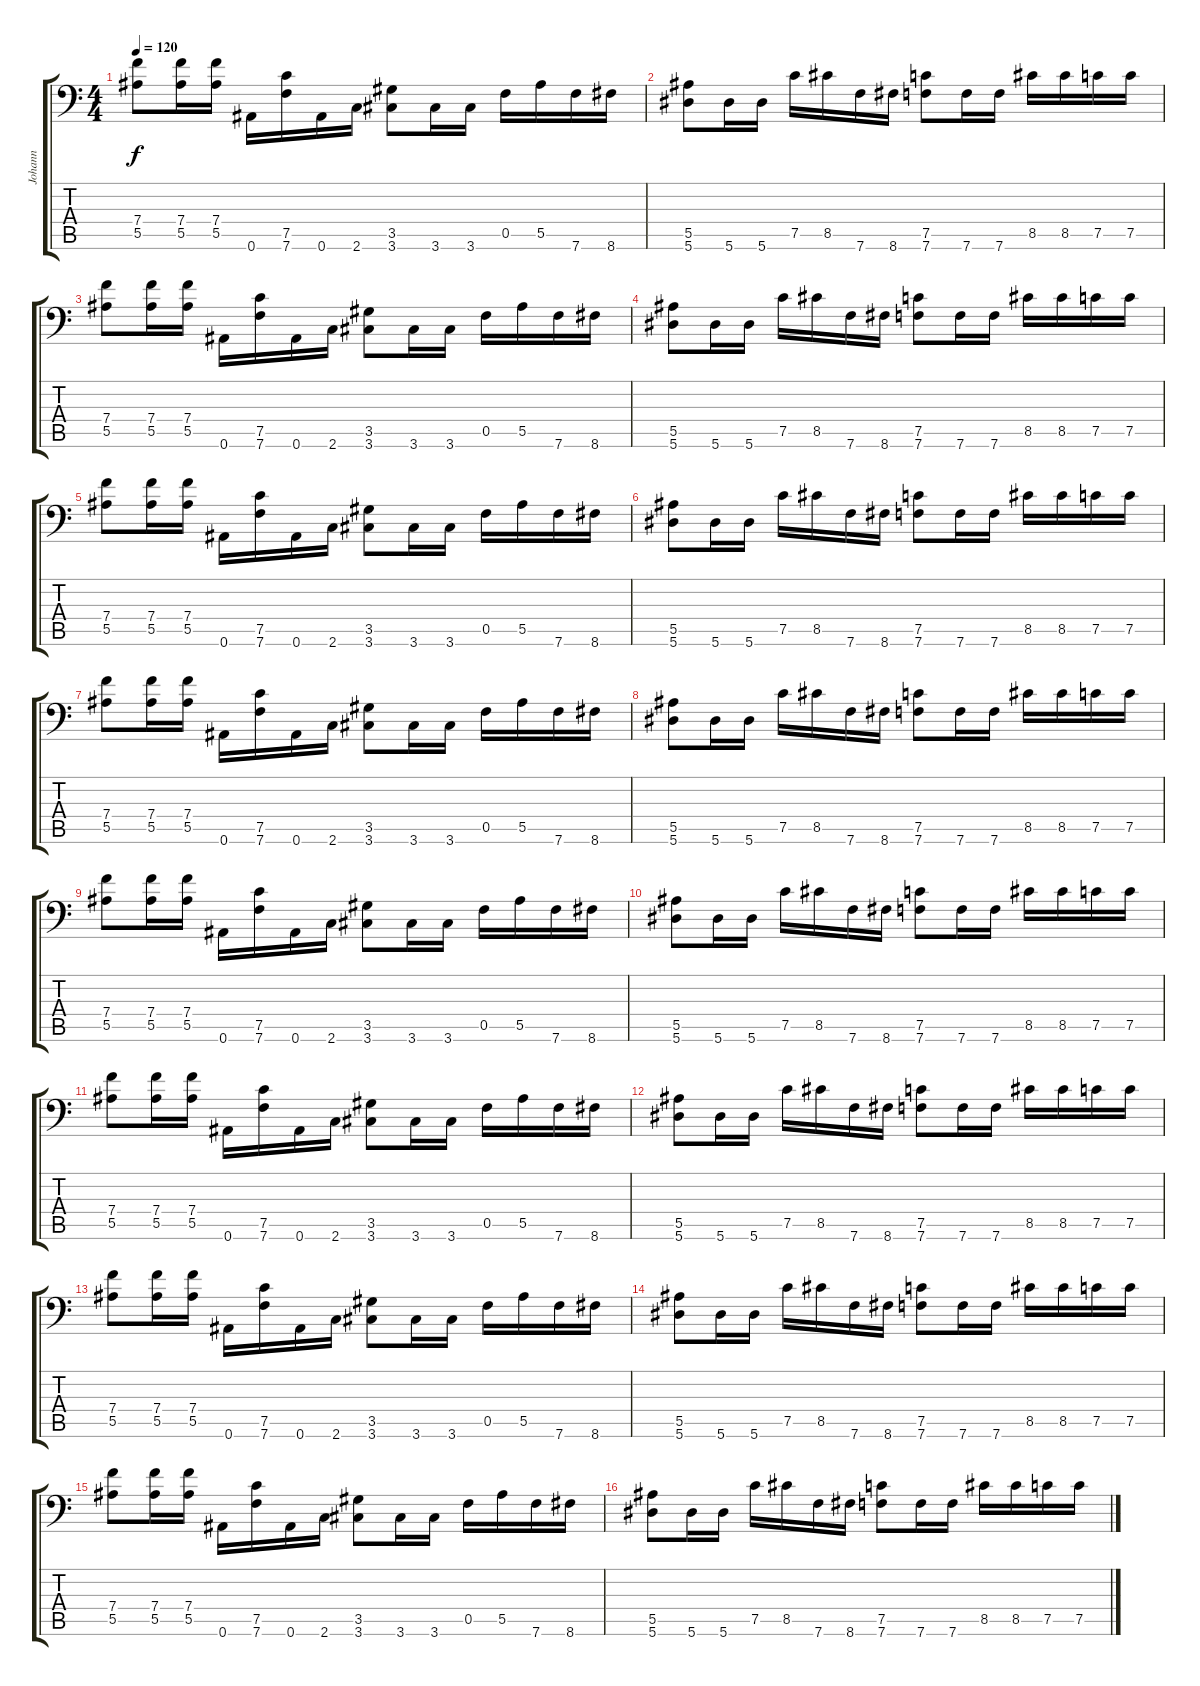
\track ("Johann" "Johann") {instrument distortionguitar}
\staff {score tabs}
\tuning (C4 G3 Eb3 Bb2 F2 Bb1) {hide}
\ts (4 4)
\tempo 120
\clef f4
\ks c
(7.4 5.5).8{dy f instrument distortionguitar} (7.4 5.5).16 (7.4 5.5).16 0.6.16 (7.5 7.6).16 0.6.16 2.6.16 (3.5 3.6).8 3.6.16 3.6.16 0.5.16 5.5.16 7.6.16 8.6.16 |
(5.5 5.6).8 5.6.16 5.6.16 7.5.16 8.5.16 7.6.16 8.6.16 (7.5 7.6).8 7.6.16 7.6.16 8.5.16 8.5.16 7.5.16 7.5.16 |
(7.4 5.5).8 (7.4 5.5).16 (7.4 5.5).16 0.6.16 (7.5 7.6).16 0.6.16 2.6.16 (3.5 3.6).8 3.6.16 3.6.16 0.5.16 5.5.16 7.6.16 8.6.16 |
(5.5 5.6).8 5.6.16 5.6.16 7.5.16 8.5.16 7.6.16 8.6.16 (7.5 7.6).8 7.6.16 7.6.16 8.5.16 8.5.16 7.5.16 7.5.16 |
(7.4 5.5).8 (7.4 5.5).16 (7.4 5.5).16 0.6.16 (7.5 7.6).16 0.6.16 2.6.16 (3.5 3.6).8 3.6.16 3.6.16 0.5.16 5.5.16 7.6.16 8.6.16 |
(5.5 5.6).8 5.6.16 5.6.16 7.5.16 8.5.16 7.6.16 8.6.16 (7.5 7.6).8 7.6.16 7.6.16 8.5.16 8.5.16 7.5.16 7.5.16 |
(7.4 5.5).8 (7.4 5.5).16 (7.4 5.5).16 0.6.16 (7.5 7.6).16 0.6.16 2.6.16 (3.5 3.6).8 3.6.16 3.6.16 0.5.16 5.5.16 7.6.16 8.6.16 |
(5.5 5.6).8 5.6.16 5.6.16 7.5.16 8.5.16 7.6.16 8.6.16 (7.5 7.6).8 7.6.16 7.6.16 8.5.16 8.5.16 7.5.16 7.5.16 |
(7.4 5.5).8 (7.4 5.5).16 (7.4 5.5).16 0.6.16 (7.5 7.6).16 0.6.16 2.6.16 (3.5 3.6).8 3.6.16 3.6.16 0.5.16 5.5.16 7.6.16 8.6.16 |
(5.5 5.6).8 5.6.16 5.6.16 7.5.16 8.5.16 7.6.16 8.6.16 (7.5 7.6).8 7.6.16 7.6.16 8.5.16 8.5.16 7.5.16 7.5.16 |
(7.4 5.5).8 (7.4 5.5).16 (7.4 5.5).16 0.6.16 (7.5 7.6).16 0.6.16 2.6.16 (3.5 3.6).8 3.6.16 3.6.16 0.5.16 5.5.16 7.6.16 8.6.16 |
(5.5 5.6).8 5.6.16 5.6.16 7.5.16 8.5.16 7.6.16 8.6.16 (7.5 7.6).8 7.6.16 7.6.16 8.5.16 8.5.16 7.5.16 7.5.16 |
(7.4 5.5).8 (7.4 5.5).16 (7.4 5.5).16 0.6.16 (7.5 7.6).16 0.6.16 2.6.16 (3.5 3.6).8 3.6.16 3.6.16 0.5.16 5.5.16 7.6.16 8.6.16 |
(5.5 5.6).8 5.6.16 5.6.16 7.5.16 8.5.16 7.6.16 8.6.16 (7.5 7.6).8 7.6.16 7.6.16 8.5.16 8.5.16 7.5.16 7.5.16 |
(7.4 5.5).8 (7.4 5.5).16 (7.4 5.5).16 0.6.16 (7.5 7.6).16 0.6.16 2.6.16 (3.5 3.6).8 3.6.16 3.6.16 0.5.16 5.5.16 7.6.16 8.6.16 |
(5.5 5.6).8 5.6.16 5.6.16 7.5.16 8.5.16 7.6.16 8.6.16 (7.5 7.6).8 7.6.16 7.6.16 8.5.16 8.5.16 7.5.16 7.5.16
